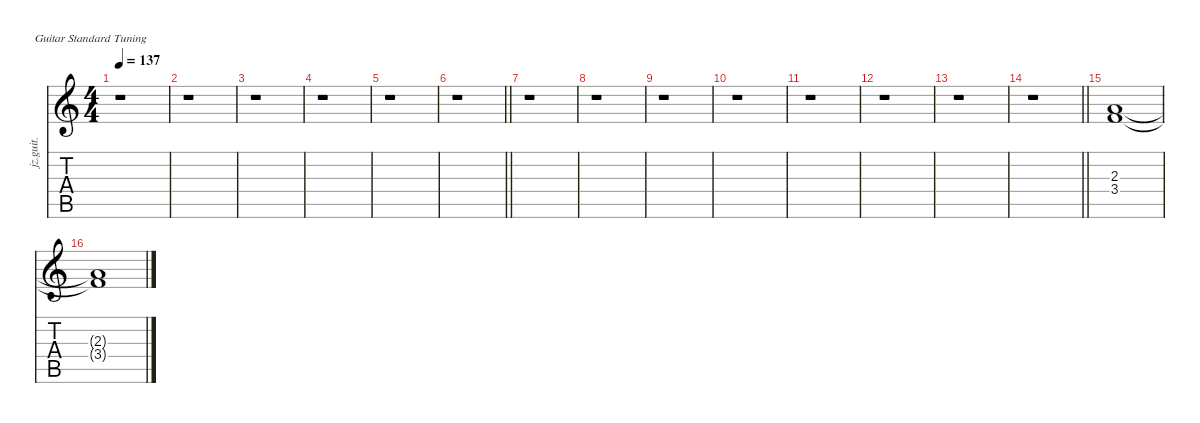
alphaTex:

\defaultSystemsLayout 4
\hideDynamics
\bracketExtendMode nobrackets
\otherSystemsTrackNameOrientation horizontal
\track ("Mikael Akerfeldt (Clean Jazz)" "jz.guit.") {instrument electricguitarjazz}
\staff {score tabs}
\tuning (E4 B3 G3 D3 A2 E2)
\ts (4 4)
\tempo 137
\clef g2
\ks c
r.1{dy f beam Down} |
r.1{beam Down} |
r.1{beam Down} |
r.1{beam Down} |
r.1{beam Down} |
\barLineRight lightlight
r.1{beam Down} |
\section ("" "")
r.1{beam Down} |
r.1{beam Down} |
r.1{beam Down} |
r.1{beam Down} |
r.1{beam Down} |
r.1{beam Down} |
r.1{beam Down} |
\barLineRight lightlight
r.1{beam Down} |
\section ("" "")
(2.3 3.4).1{beam Up} |
(2.3{t} 3.4{t}).1{beam Up}
